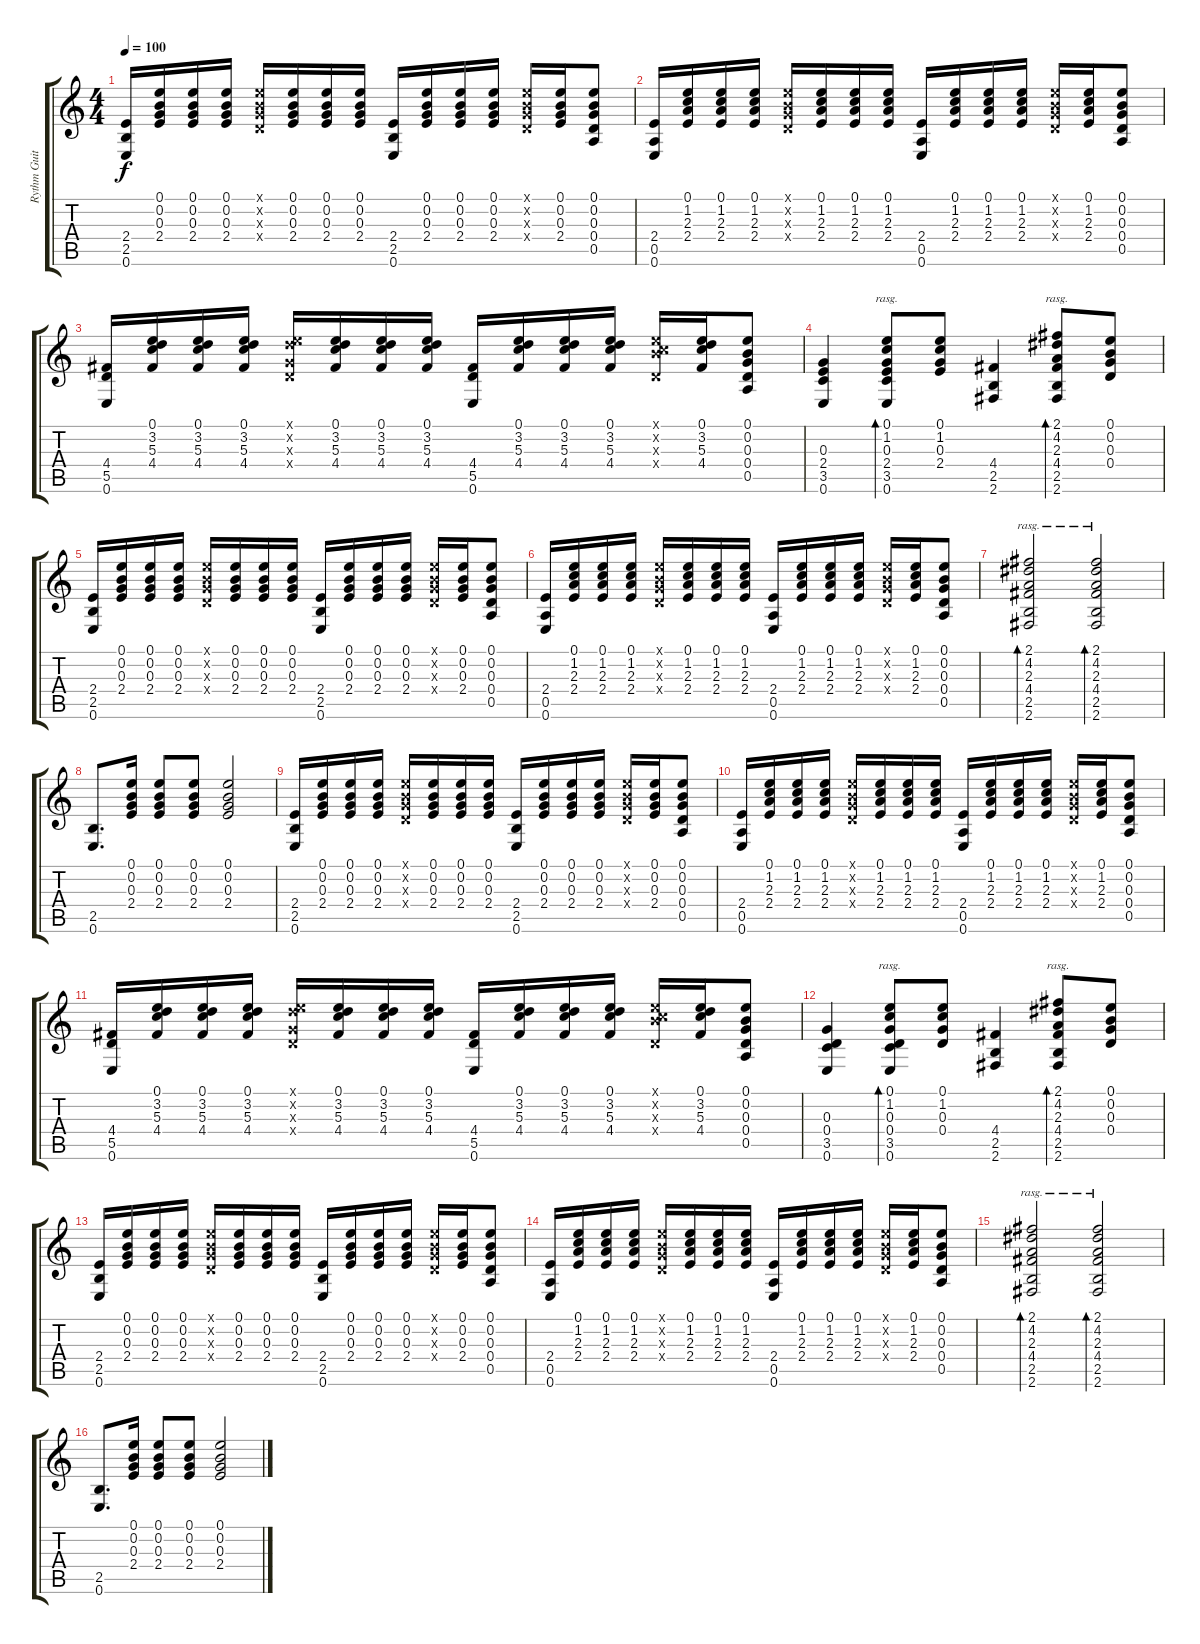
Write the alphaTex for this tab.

\track ("Rythm Guitar" "Rythm Guit") {instrument acousticguitarnylon}
\staff {score tabs}
\tuning (E4 B3 G3 D3 A2 E2) {hide}
\ts (4 4)
\tempo 100
\clef g2
\ks c
(2.4 2.5 0.6).16{dy f} (0.1 0.2 0.3 2.4).16 (0.1 0.2 0.3 2.4).16 (0.1 0.2 0.3 2.4).16 (0.1{x} 0.2{x} 0.3{x} 0.4{x}).16 (0.1 0.2 0.3 2.4).16 (0.1 0.2 0.3 2.4).16 (0.1 0.2 0.3 2.4).16 (2.4 2.5 0.6).16 (0.1 0.2 0.3 2.4).16 (0.1 0.2 0.3 2.4).16 (0.1 0.2 0.3 2.4).16 (0.1{x} 0.2{x} 0.3{x} 0.4{x}).16 (0.1 0.2 0.3 2.4).16 (0.1 0.2 0.3 0.4 0.5).8 |
(2.4 0.5 0.6).16 (0.1 1.2 2.3 2.4).16 (0.1 1.2 2.3 2.4).16 (0.1 1.2 2.3 2.4).16 (0.1{x} 0.2{x} 0.3{x} 0.4{x}).16 (0.1 1.2 2.3 2.4).16 (0.1 1.2 2.3 2.4).16 (0.1 1.2 2.3 2.4).16 (2.4 0.5 0.6).16 (0.1 1.2 2.3 2.4).16 (0.1 1.2 2.3 2.4).16 (0.1 1.2 2.3 2.4).16 (0.1{x} 0.2{x} 0.3{x} 0.4{x}).16 (0.1 1.2 2.3 2.4).16 (0.1 0.2 0.3 0.4 0.5).8 |
(4.4 5.5 0.6).16 (0.1 3.2 5.3 4.4).16 (0.1 3.2 5.3 4.4).16 (0.1 3.2 5.3 4.4).16 (0.1{x} 3.2{x} 0.3{x} 0.4{x}).16 (0.1 3.2 5.3 4.4).16 (0.1 3.2 5.3 4.4).16 (0.1 3.2 5.3 4.4).16 (4.4 5.5 0.6).16 (0.1 3.2 5.3 4.4).16 (0.1 3.2 5.3 4.4).16 (0.1 3.2 5.3 4.4).16 (0.1{x} 0.2{x} 5.3{x} 0.4{x}).16 (0.1 3.2 5.3 4.4).16 (0.1 0.2 0.3 0.4 0.5).8 |
(0.3 2.4 3.5 0.6).4 (0.1 1.2 0.3 2.4 3.5 0.6).8{bd 60 rasg ii} (0.1 1.2 0.3 2.4).8 (4.4 2.5 2.6).4 (2.1 4.2 2.3 4.4 2.5 2.6).8{bd 60 rasg ii} (0.1 0.2 0.3 0.4).8 |
(2.4 2.5 0.6).16 (0.1 0.2 0.3 2.4).16 (0.1 0.2 0.3 2.4).16 (0.1 0.2 0.3 2.4).16 (0.1{x} 0.2{x} 0.3{x} 0.4{x}).16 (0.1 0.2 0.3 2.4).16 (0.1 0.2 0.3 2.4).16 (0.1 0.2 0.3 2.4).16 (2.4 2.5 0.6).16 (0.1 0.2 0.3 2.4).16 (0.1 0.2 0.3 2.4).16 (0.1 0.2 0.3 2.4).16 (0.1{x} 0.2{x} 0.3{x} 0.4{x}).16 (0.1 0.2 0.3 2.4).16 (0.1 0.2 0.3 0.4 0.5).8 |
(2.4 0.5 0.6).16 (0.1 1.2 2.3 2.4).16 (0.1 1.2 2.3 2.4).16 (0.1 1.2 2.3 2.4).16 (0.1{x} 0.2{x} 0.3{x} 0.4{x}).16 (0.1 1.2 2.3 2.4).16 (0.1 1.2 2.3 2.4).16 (0.1 1.2 2.3 2.4).16 (2.4 0.5 0.6).16 (0.1 1.2 2.3 2.4).16 (0.1 1.2 2.3 2.4).16 (0.1 1.2 2.3 2.4).16 (0.1{x} 0.2{x} 0.3{x} 0.4{x}).16 (0.1 1.2 2.3 2.4).16 (0.1 0.2 0.3 0.4 0.5).8 |
(2.1 4.2 2.3 4.4 2.5 2.6).2{bd 120 rasg ii} (2.1 4.2 2.3 4.4 2.5 2.6).2{bd 120 rasg ii} |
(2.5 0.6).8{d} (0.1 0.2 0.3 2.4).16 (0.1 0.2 0.3 2.4).8 (0.1 0.2 0.3 2.4).8 (0.1 0.2 0.3 2.4).2 |
(2.4 2.5 0.6).16 (0.1 0.2 0.3 2.4).16 (0.1 0.2 0.3 2.4).16 (0.1 0.2 0.3 2.4).16 (0.1{x} 0.2{x} 0.3{x} 0.4{x}).16 (0.1 0.2 0.3 2.4).16 (0.1 0.2 0.3 2.4).16 (0.1 0.2 0.3 2.4).16 (2.4 2.5 0.6).16 (0.1 0.2 0.3 2.4).16 (0.1 0.2 0.3 2.4).16 (0.1 0.2 0.3 2.4).16 (0.1{x} 0.2{x} 0.3{x} 0.4{x}).16 (0.1 0.2 0.3 2.4).16 (0.1 0.2 0.3 0.4 0.5).8 |
(2.4 0.5 0.6).16 (0.1 1.2 2.3 2.4).16 (0.1 1.2 2.3 2.4).16 (0.1 1.2 2.3 2.4).16 (0.1{x} 0.2{x} 0.3{x} 0.4{x}).16 (0.1 1.2 2.3 2.4).16 (0.1 1.2 2.3 2.4).16 (0.1 1.2 2.3 2.4).16 (2.4 0.5 0.6).16 (0.1 1.2 2.3 2.4).16 (0.1 1.2 2.3 2.4).16 (0.1 1.2 2.3 2.4).16 (0.1{x} 0.2{x} 0.3{x} 0.4{x}).16 (0.1 1.2 2.3 2.4).16 (0.1 0.2 0.3 0.4 0.5).8 |
(4.4 5.5 0.6).16 (0.1 3.2 5.3 4.4).16 (0.1 3.2 5.3 4.4).16 (0.1 3.2 5.3 4.4).16 (0.1{x} 3.2{x} 0.3{x} 0.4{x}).16 (0.1 3.2 5.3 4.4).16 (0.1 3.2 5.3 4.4).16 (0.1 3.2 5.3 4.4).16 (4.4 5.5 0.6).16 (0.1 3.2 5.3 4.4).16 (0.1 3.2 5.3 4.4).16 (0.1 3.2 5.3 4.4).16 (0.1{x} 0.2{x} 5.3{x} 0.4{x}).16 (0.1 3.2 5.3 4.4).16 (0.1 0.2 0.3 0.4 0.5).8 |
(0.3 0.4 3.5 0.6).4 (0.1 1.2 0.3 0.4 3.5 0.6).8{bd 60 rasg ii} (0.1 1.2 0.3 0.4).8 (4.4 2.5 2.6).4 (2.1 4.2 2.3 4.4 2.5 2.6).8{bd 60 rasg ii} (0.1 0.2 0.3 0.4).8 |
(2.4 2.5 0.6).16 (0.1 0.2 0.3 2.4).16 (0.1 0.2 0.3 2.4).16 (0.1 0.2 0.3 2.4).16 (0.1{x} 0.2{x} 0.3{x} 0.4{x}).16 (0.1 0.2 0.3 2.4).16 (0.1 0.2 0.3 2.4).16 (0.1 0.2 0.3 2.4).16 (2.4 2.5 0.6).16 (0.1 0.2 0.3 2.4).16 (0.1 0.2 0.3 2.4).16 (0.1 0.2 0.3 2.4).16 (0.1{x} 0.2{x} 0.3{x} 0.4{x}).16 (0.1 0.2 0.3 2.4).16 (0.1 0.2 0.3 0.4 0.5).8 |
(2.4 0.5 0.6).16 (0.1 1.2 2.3 2.4).16 (0.1 1.2 2.3 2.4).16 (0.1 1.2 2.3 2.4).16 (0.1{x} 0.2{x} 0.3{x} 0.4{x}).16 (0.1 1.2 2.3 2.4).16 (0.1 1.2 2.3 2.4).16 (0.1 1.2 2.3 2.4).16 (2.4 0.5 0.6).16 (0.1 1.2 2.3 2.4).16 (0.1 1.2 2.3 2.4).16 (0.1 1.2 2.3 2.4).16 (0.1{x} 0.2{x} 0.3{x} 0.4{x}).16 (0.1 1.2 2.3 2.4).16 (0.1 0.2 0.3 0.4 0.5).8 |
(2.1 4.2 2.3 4.4 2.5 2.6).2{bd 120 rasg ii} (2.1 4.2 2.3 4.4 2.5 2.6).2{bd 120 rasg ii} |
(2.5 0.6).8{d} (0.1 0.2 0.3 2.4).16 (0.1 0.2 0.3 2.4).8 (0.1 0.2 0.3 2.4).8 (0.1 0.2 0.3 2.4).2
